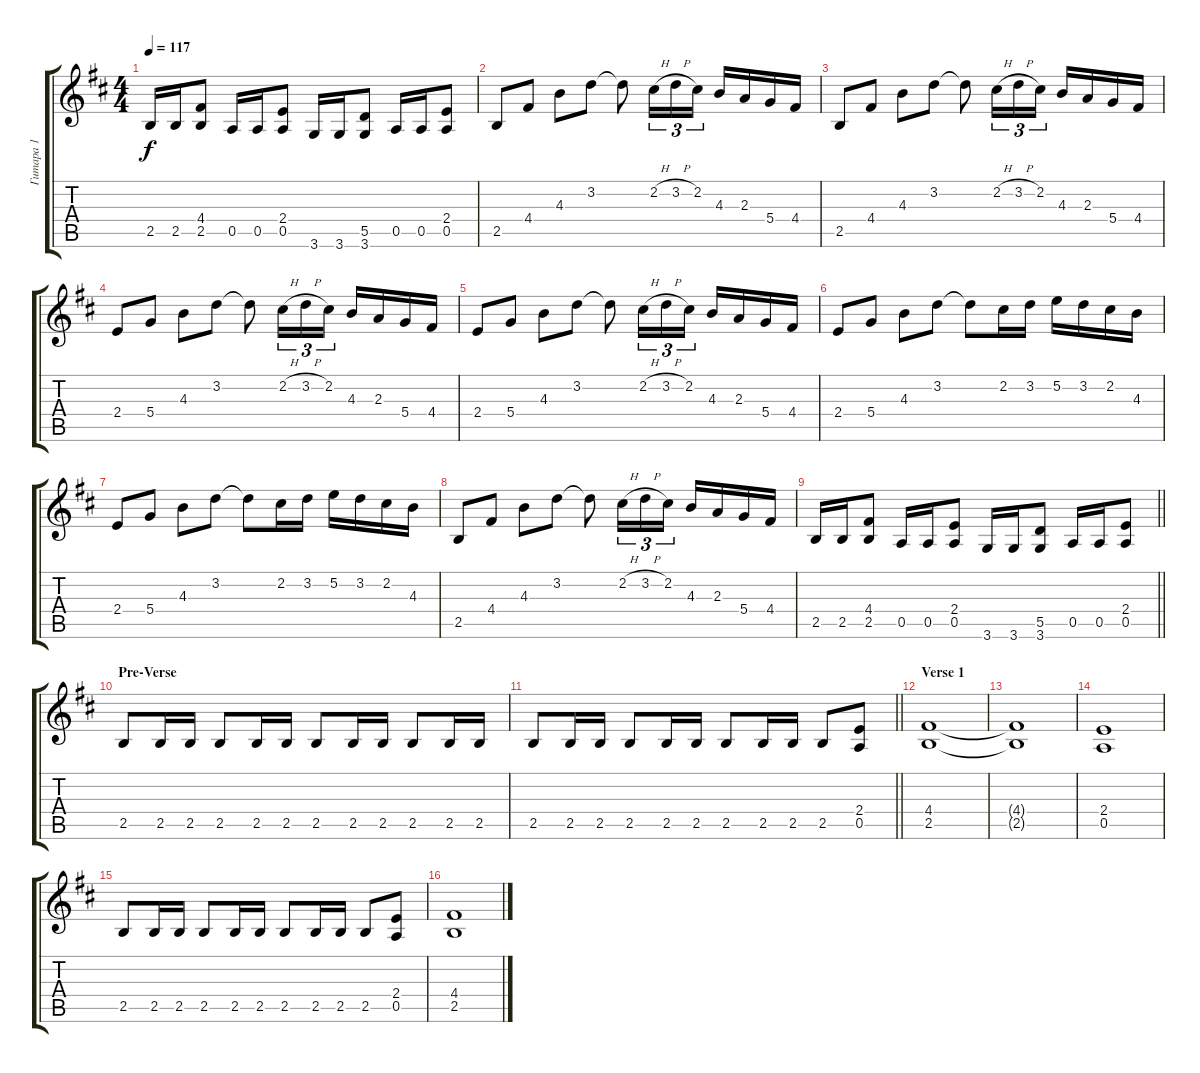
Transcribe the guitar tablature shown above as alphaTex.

\track ("Гитара 1" "Гитара 1") {instrument distortionguitar}
\staff {score tabs}
\tuning (E4 B3 G3 D3 A2 E2) {hide}
\ts (4 4)
\tempo 117
\clef g2
\ks d
2.5.16{dy f} 2.5.16 (4.4 2.5).8 0.5.16 0.5.16 (2.4 0.5).8 3.6.16 3.6.16 (5.5 3.6).8 0.5.16 0.5.16 (2.4 0.5).8 |
2.5.8 4.4.8 4.3.8 3.2.8 3.2{t}.8 2.2{h}.16{tu (3 2)} 3.2{h}.16{tu (3 2)} 2.2.16{tu (3 2)} 4.3.16 2.3.16 5.4.16 4.4.16 |
2.5.8 4.4.8 4.3.8 3.2.8 3.2{t}.8 2.2{h}.16{tu (3 2)} 3.2{h}.16{tu (3 2)} 2.2.16{tu (3 2)} 4.3.16 2.3.16 5.4.16 4.4.16 |
2.4.8 5.4.8 4.3.8 3.2.8 3.2{t}.8 2.2{h}.16{tu (3 2)} 3.2{h}.16{tu (3 2)} 2.2.16{tu (3 2)} 4.3.16 2.3.16 5.4.16 4.4.16 |
2.4.8 5.4.8 4.3.8 3.2.8 3.2{t}.8 2.2{h}.16{tu (3 2)} 3.2{h}.16{tu (3 2)} 2.2.16{tu (3 2)} 4.3.16 2.3.16 5.4.16 4.4.16 |
2.4.8 5.4.8 4.3.8 3.2.8 3.2{t}.8 2.2.16 3.2.16 5.2.16 3.2.16 2.2.16 4.3.16 |
2.4.8 5.4.8 4.3.8 3.2.8 3.2{t}.8 2.2.16 3.2.16 5.2.16 3.2.16 2.2.16 4.3.16 |
2.5.8 4.4.8 4.3.8 3.2.8 3.2{t}.8 2.2{h}.16{tu (3 2)} 3.2{h}.16{tu (3 2)} 2.2.16{tu (3 2)} 4.3.16 2.3.16 5.4.16 4.4.16 |
\barLineRight lightlight
2.5.16 2.5.16 (4.4 2.5).8 0.5.16 0.5.16 (2.4 0.5).8 3.6.16 3.6.16 (5.5 3.6).8 0.5.16 0.5.16 (2.4 0.5).8 |
\section ("" "Pre-Verse")
2.5.8 2.5.16 2.5.16 2.5.8 2.5.16 2.5.16 2.5.8 2.5.16 2.5.16 2.5.8 2.5.16 2.5.16 |
\barLineRight lightlight
2.5.8 2.5.16 2.5.16 2.5.8 2.5.16 2.5.16 2.5.8 2.5.16 2.5.16 2.5.8 (2.4 0.5).8 |
\section ("" "Verse 1")
(4.4 2.5).1 |
(4.4{t} 2.5{t}).1 |
(2.4 0.5).1 |
2.5.8 2.5.16 2.5.16 2.5.8 2.5.16 2.5.16 2.5.8 2.5.16 2.5.16 2.5.8 (2.4 0.5).8 |
(4.4 2.5).1
